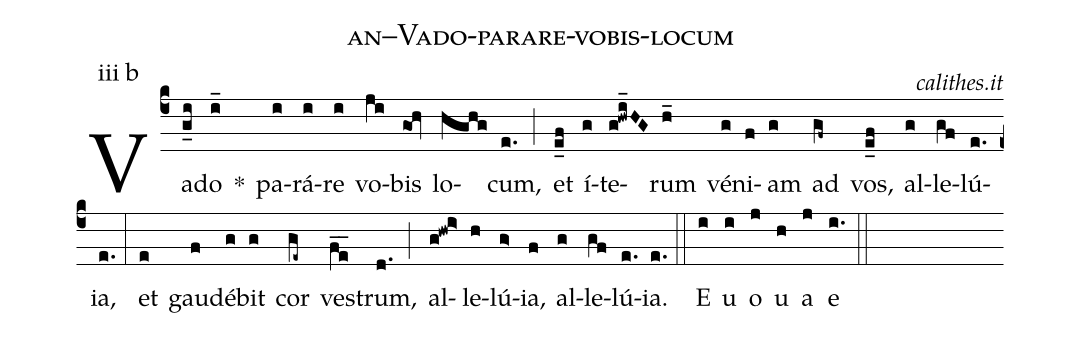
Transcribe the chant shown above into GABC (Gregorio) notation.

name: an--Vado-parare-vobis-locum ;
commentary: calithes.it;
annotation: iii b;
%%
(c4) Va(g_i)do(i_) *() pa(i)rá(i)re(i) vo(ji)bis(gOh) lo(hghg)cum,(e.) (;) et(e_f) í(g)te(g!hwi_HG)rum(h_) vé(g)ni(f)am(g) ad(gf~) vos,(e_f) al(g)le(gf)lú(e.)ia,(e.) (:) et(e) gau(f)dé(g)bit(g) cor(ge~) ves(fe__)trum,(d.) (;) al(g!hw!i>)le(h)lú(g>)ia,(f) al(g)le(gf)lú(e.)ia.(e.) (::) E(i) u(i) o(j) u(h) a(j) e(i.) (::)
